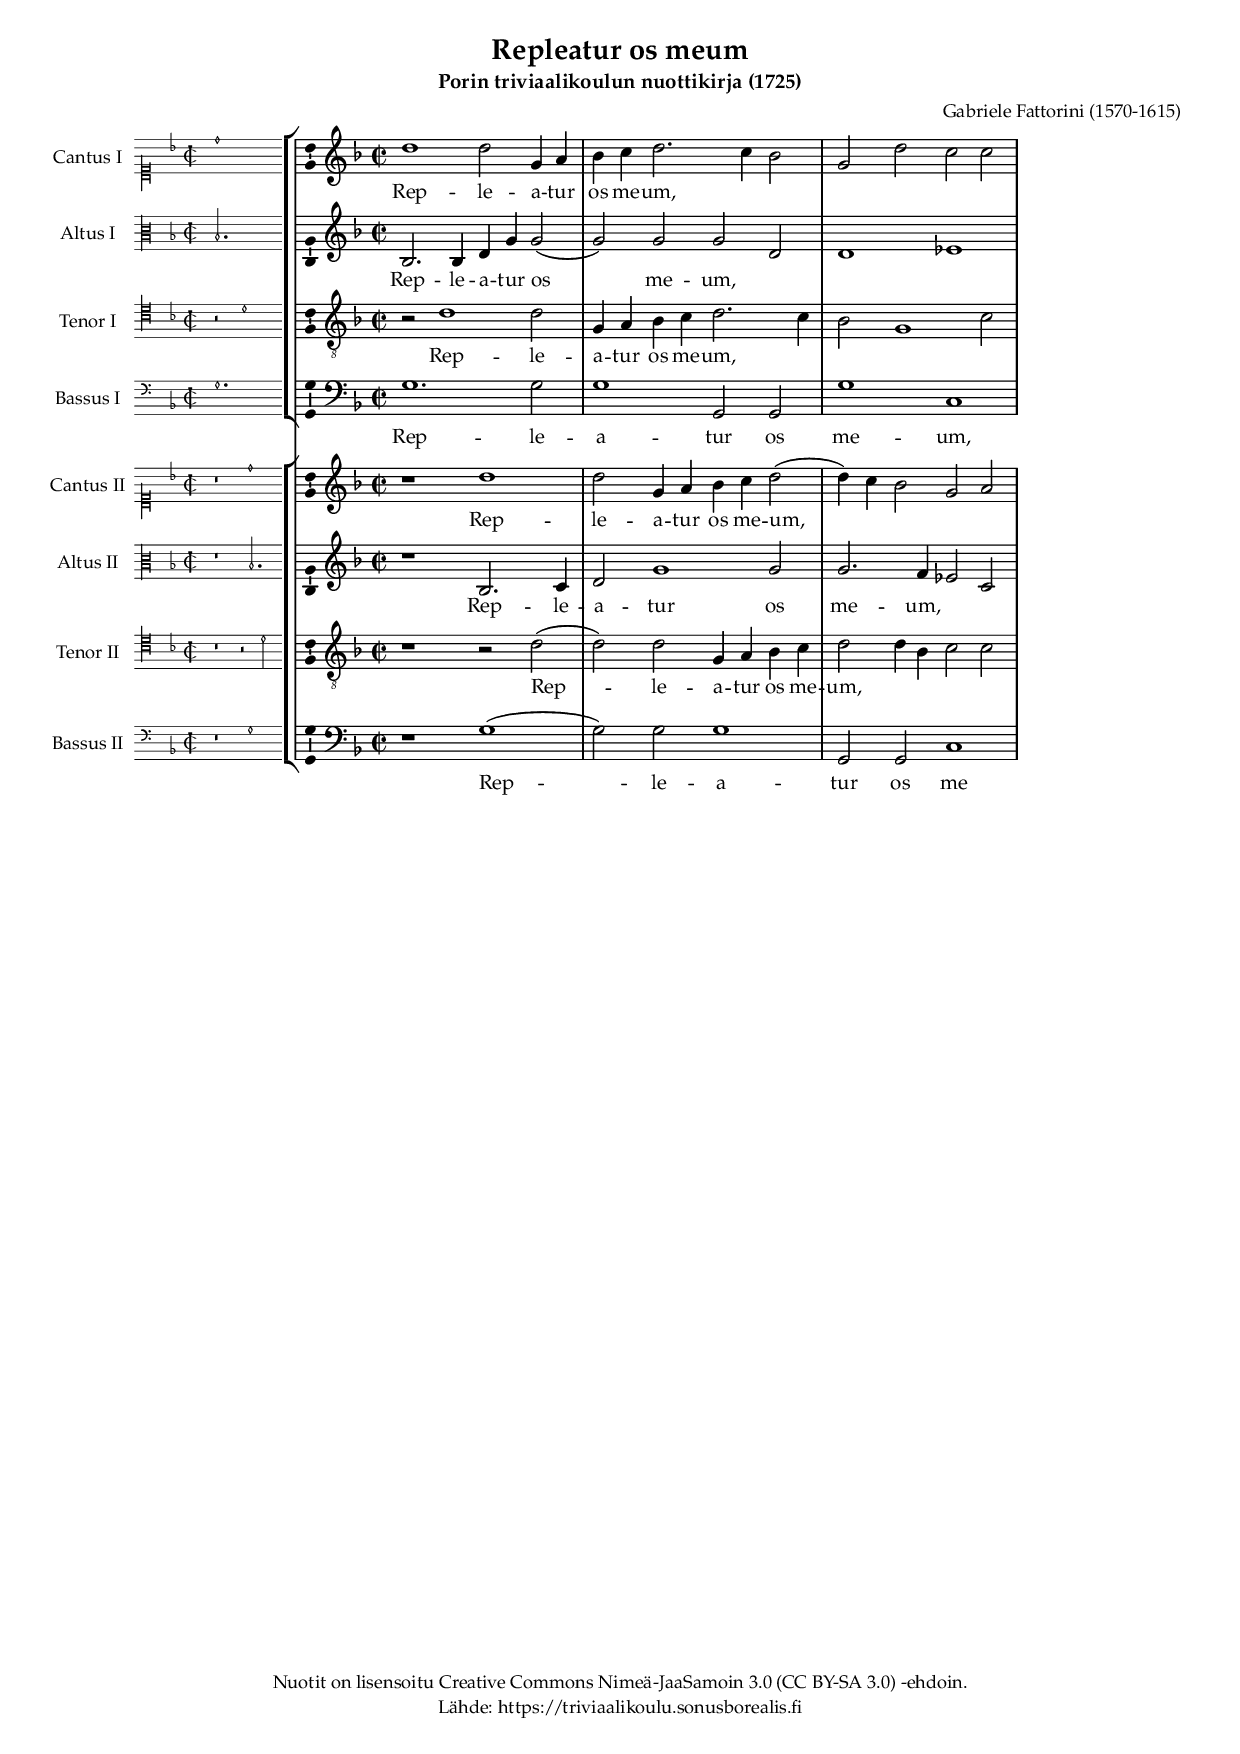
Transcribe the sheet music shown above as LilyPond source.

\version "2.19.49"
\include "suomi.ly"


global = {
%  \numericTimeSignature
  \time 2/2
	\set Timing.measureLength = #(ly:make-moment 4/2)
%  \autoBeamOff
  \key d \minor
  \set Staff.midiInstrument = #"voice oohs"
}

stanzaOneLyricsChoirOne = \lyricmode {
    Rep -- le -- a -- tur os me -- um,
}


% First choir

SopranoOneMusic = \relative c'' {
	\set Staff.instrumentName = #"Cantus I"
	\set Staff.shortInstrumentName = "C I"

	\incipit { \clef "mensural-c1" \key d \minor \time 2/2 d''1 }

	d1 d2 g,4 a | b c d2. c4 b2 | g d' c c |
}

AltoOneMusic = \relative c' {
	\set Staff.instrumentName = #"Altus I"
	\set Staff.shortInstrumentName = "A I"

	\incipit { \clef "mensural-c3" \key d \minor \time 2/2 b2. }

	b2. b4 d g g2( | g) g g d | d1 es |
}

TenoreOneMusic = \relative c' {
	\set Staff.instrumentName = #"Tenor I"
	\set Staff.shortInstrumentName = "T I"

	\incipit { \clef "mensural-c4" \key d \minor \time 2/2 r2 d'1 }

	\clef "treble_8"
	r2 d1 d2 | g,4 a b c d2. c4 | b2 g1 c2 |
}

BassOneMusic = \relative c' {
	\set Staff.instrumentName = #"Bassus I"
	\set Staff.shortInstrumentName = "B I"

	\incipit { \clef "mensural-f" \key d \minor \time 2/2 g1. }

	\clef bass
	g1. g2 | g1 g,2 g | g'1 c, |
}


% Second choir

SopranoTwoMusic = \relative c'' {
	\set Staff.instrumentName = #"Cantus II"
	\set Staff.shortInstrumentName = "C II"

	\incipit {
		\clef "mensural-c1" \key d \minor \time 2/2
		r1 d''1
	}

	r1 d1 | d2 g,4 a b c d2( | d4) c b2 g a |
}

AltoTwoMusic = \relative c' {
	\set Staff.instrumentName = #"Altus II"
	\set Staff.shortInstrumentName = "A II"

	\incipit {
		\clef "mensural-c3" \key d \minor \time 2/2
		r1 b2.
	}

	r1 b2. c4 | d2 g1 g2 | g2. f4 es2 c |
}

TenoreTwoMusic = \relative c' {
	\set Staff.instrumentName = #"Tenor II"
	\set Staff.shortInstrumentName = "T II"

	\incipit {
		\clef "mensural-c4" \key d \minor \time 2/2
		r1 r2 d'2
	}

	\clef "treble_8"
	r1 r2 d2( | d) d g,4 a b c | d2 d4 b c2 c |
}


BassTwoMusic = \relative c' {
	\set Staff.instrumentName = #"Bassus II"
	\set Staff.shortInstrumentName = "B II"

	\incipit {
		\clef "mensural-f" \key d \minor \time 2/2
		r1 g1
	}

	\clef bass
	r1 g1( | g2) g g1 | g,2 g c1 |
}


\include "repleatur-os-meum.header.ily"

\paper {
  system-separator-markup = \slashSeparator
}

\score {
<<
  \new StaffGroup = choirOneStaff <<
    \new Staff <<
      \new Voice = "Soprano" {
		\global
        \SopranoOneMusic
      }
     \new Lyrics \lyricsto "Soprano" {
       \stanzaOneLyricsChoirOne
     }
    >>
    \new Staff <<
      \new Voice = "Alto" {
        \global
        \AltoOneMusic
      }
     \new Lyrics \lyricsto "Alto" {
       \stanzaOneLyricsChoirOne
     }
    >>
    \new Staff <<
      \new Voice = "Tenore" {
        \global
        \TenoreOneMusic
      }
      \new Lyrics \lyricsto "Tenore" {
       \stanzaOneLyricsChoirOne
      }
    >>
    \new Staff <<
      \new Voice = "Bass" {
        \global
        \BassOneMusic
      }
      \new Lyrics \lyricsto "Bass" {
       \stanzaOneLyricsChoirOne
      }
    >>
  >>

  \new StaffGroup = choirTwoStaff <<
    \new Staff <<
      \new Voice = "SopranoTwo" {
		\global
        \SopranoTwoMusic
      }
     \new Lyrics \lyricsto "SopranoTwo" {
       \stanzaOneLyricsChoirOne
     }
    >>
    \new Staff <<
      \new Voice = "AltoTwo" {
        \global
        \AltoTwoMusic
      }
     \new Lyrics \lyricsto "AltoTwo" {
       \stanzaOneLyricsChoirOne
     }
    >>
    \new Staff <<
      \new Voice = "TenoreTwo" {
        \global
        \TenoreTwoMusic
      }
      \new Lyrics \lyricsto "TenoreTwo" {
       \stanzaOneLyricsChoirOne
      }
    >>
    \new Staff <<
      \new Voice = "BassTwo" {
        \global
        \BassTwoMusic
      }
      \new Lyrics \lyricsto "BassTwo" {
       \stanzaOneLyricsChoirOne
      }
    >>
  >>
>>

  \midi {
    \tempo 4 = 160
  }
  \layout {
    \context {
      \Staff
      \consists "Ambitus_engraver"
    }
    indent = 4\cm
    incipit-width = 2.5\cm
    \context {
     \Score
     \override VerticalAxisGroup.remove-first = ##t
    }
  }
}
